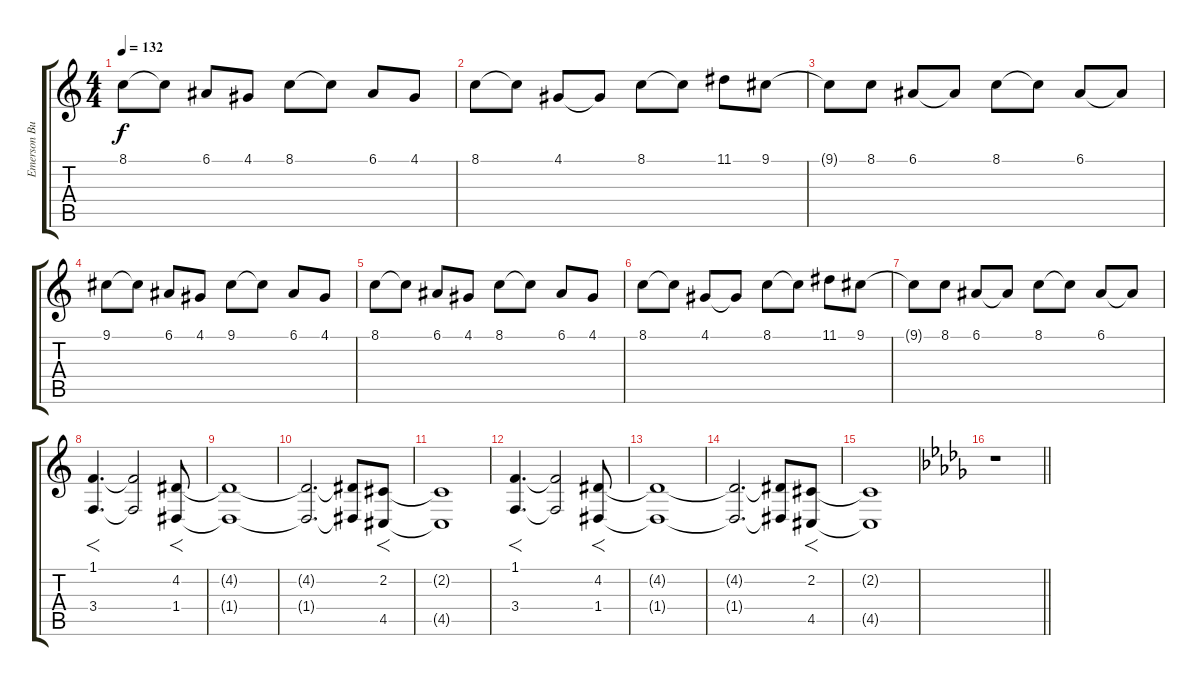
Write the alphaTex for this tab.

\track ("Emerson Burton (Keyboard)" "Emerson Bu") {instrument pad4choir}
\staff {score tabs}
\tuning (E4 B3 G3 D3 A2 E2) {hide}
\ts (4 4)
\tempo 132
\clef g2
\ks c
8.1.8{dy f} 8.1{t}.8 6.1.8 4.1.8 8.1.8 8.1{t}.8 6.1.8 4.1.8 |
8.1.8 8.1{t}.8 4.1.8 4.1{t}.8 8.1.8 8.1{t}.8 11.1.8 9.1.8 |
9.1{t}.8 8.1.8 6.1.8 6.1{t}.8 8.1.8 8.1{t}.8 6.1.8 6.1{t}.8 |
9.1.8 9.1{t}.8 6.1.8 4.1.8 9.1.8 9.1{t}.8 6.1.8 4.1.8 |
8.1.8 8.1{t}.8 6.1.8 4.1.8 8.1.8 8.1{t}.8 6.1.8 4.1.8 |
8.1.8 8.1{t}.8 4.1.8 4.1{t}.8 8.1.8 8.1{t}.8 11.1.8 9.1.8 |
9.1{t}.8 8.1.8 6.1.8 6.1{t}.8 8.1.8 8.1{t}.8 6.1.8 6.1{t}.8 |
(1.1 3.4).4{f d} (1.1{t} 3.4{t}).2 (4.2 1.4).8{f} |
(4.2{t} 1.4{t}).1 |
(4.2{t} 1.4{t}).2{d} (4.2{t} 1.4{t}).8 (2.2 4.5).8{f} |
(2.2{t} 4.5{t}).1 |
(1.1 3.4).4{f d} (1.1{t} 3.4{t}).2 (4.2 1.4).8{f} |
(4.2{t} 1.4{t}).1 |
(4.2{t} 1.4{t}).2{d} (4.2{t} 1.4{t}).8 (2.2 4.5).8{f} |
(2.2{t} 4.5{t}).1 |
\barLineRight lightlight
\ks db
r.1
